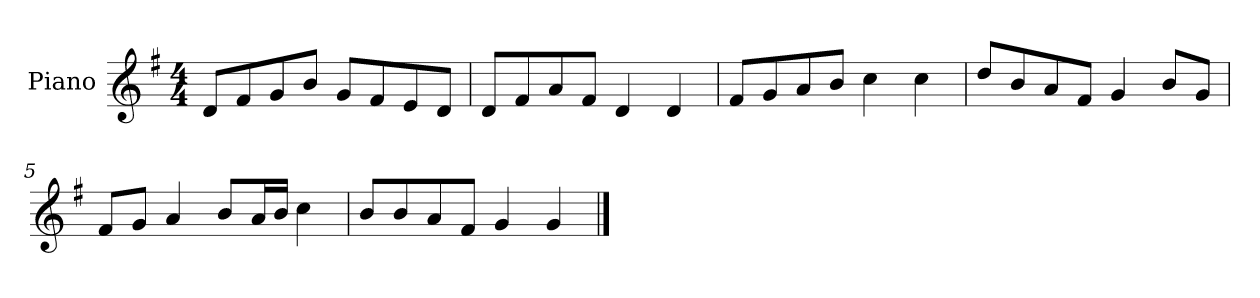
**kern
*part1
*staff1
*I"Piano
*I'P-no
*clefG2
*k[f#]
*M4/4
*MM90
=1
8d/L
8f#/
8g/
8b/J
8g/L
8f#/
8e/
8d/J
=2
8d/L
8f#/
8a/
8f#/J
4d/
4d/
=3
8f#/L
8g/
8a/
8b/J
4cc\
4cc\
=4
8dd/L
8b/
8a/
8f#/J
4g/
8b/L
8g/J
=5
8f#/L
8g/J
4a/
8b/L
16a/L
16b/JJ
4cc\
!!LO:LB:g=z
=6
8b/L
8b/
8a/
8f#/J
4g/
4g/
==
*-
